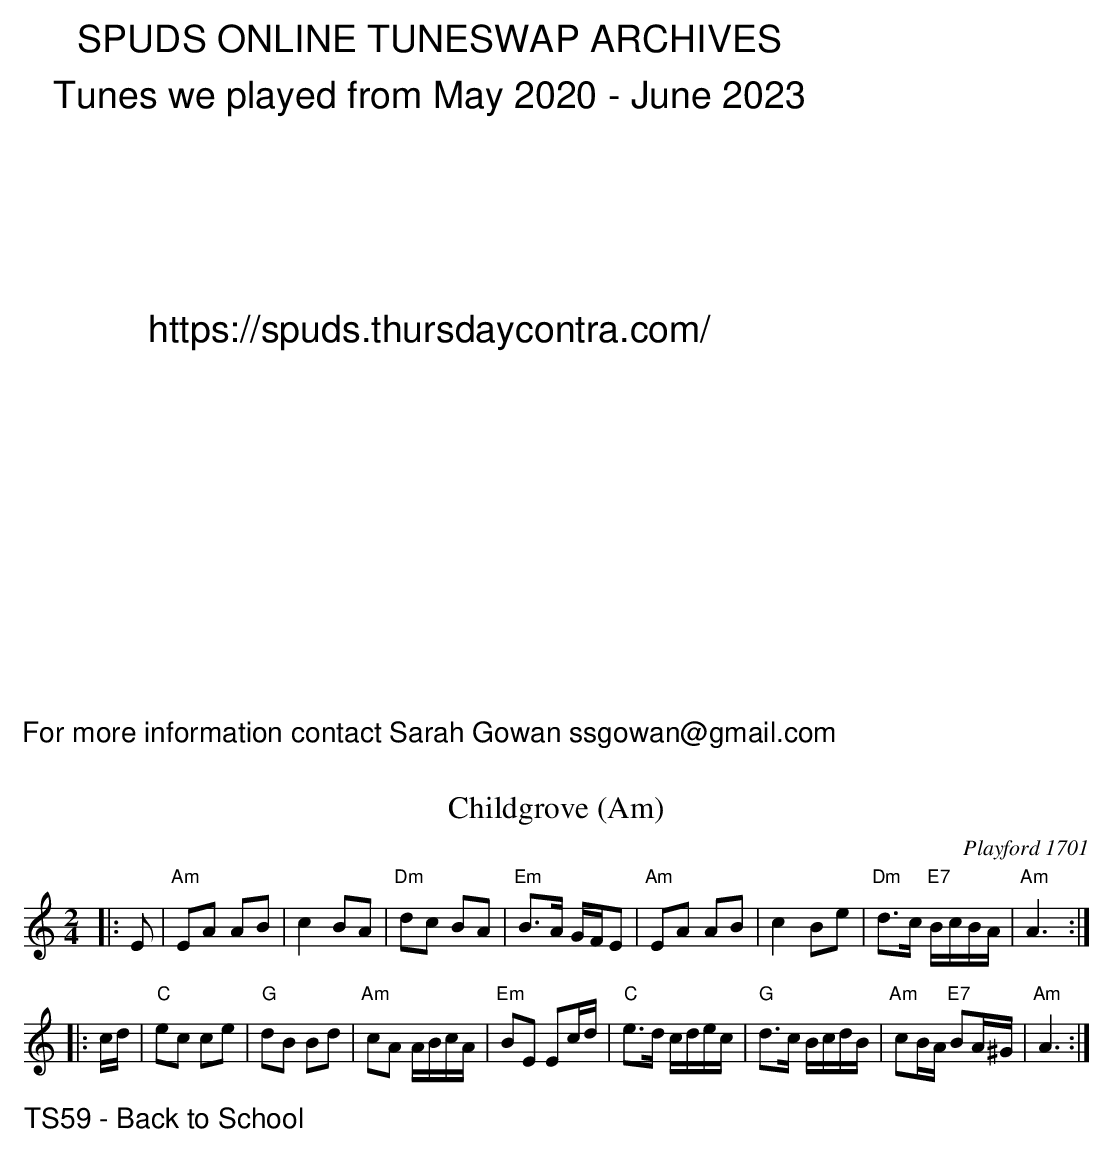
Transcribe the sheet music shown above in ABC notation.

X:1
T: Childgrove (Am)
O: Playford 1701
M: 2/4
L: 1/8
K: Am
|: E \
| "Am"EA AB | c2 BA | "Dm"dc BA | "Em"B>A G/F/E \
| "Am"EA AB | c2 Be | "Dm"d>c "E7"B/c/B/A/ | "Am"A3 :|
|: c/d/ \
| "C"ec ce | "G"dB Bd | "Am"cA A/B/c/A/ | "Em"BE Ec/d/ \
| "C"e>d c/d/e/c/ | "G"d>c B/c/d/B/ | "Am"cB/A/ "E7"BA/^G/ | "Am"A3 :|j
